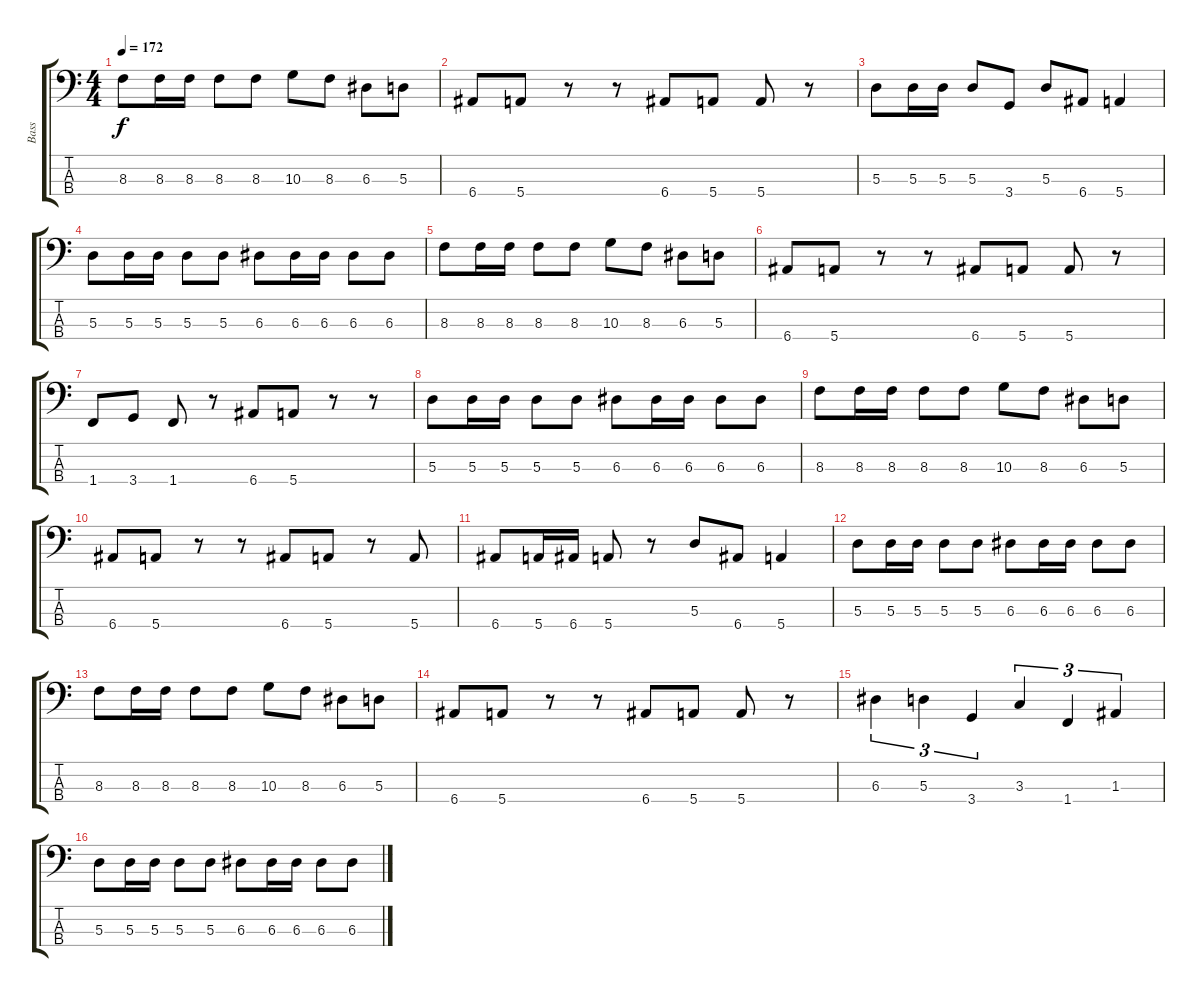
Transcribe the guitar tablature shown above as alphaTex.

\track ("Bass" "Bass") {instrument electricbasspick}
\staff {score tabs}
\tuning (G2 D2 A1 E1) {hide}
\ts (4 4)
\tempo 172
\clef f4
\ks c
8.3.8{dy f} 8.3.16 8.3.16 8.3.8 8.3.8 10.3.8 8.3.8 6.3.8 5.3.8 |
6.4.8 5.4.8 r.8 r.8 6.4.8 5.4.8 5.4.8 r.8 |
5.3.8 5.3.16 5.3.16 5.3.8 3.4.8 5.3.8 6.4.8 5.4.4 |
5.3.8 5.3.16 5.3.16 5.3.8 5.3.8 6.3.8 6.3.16 6.3.16 6.3.8 6.3.8 |
8.3.8 8.3.16 8.3.16 8.3.8 8.3.8 10.3.8 8.3.8 6.3.8 5.3.8 |
6.4.8 5.4.8 r.8 r.8 6.4.8 5.4.8 5.4.8 r.8 |
1.4.8 3.4.8 1.4.8 r.8 6.4.8 5.4.8 r.8 r.8 |
5.3.8 5.3.16 5.3.16 5.3.8 5.3.8 6.3.8 6.3.16 6.3.16 6.3.8 6.3.8 |
8.3.8 8.3.16 8.3.16 8.3.8 8.3.8 10.3.8 8.3.8 6.3.8 5.3.8 |
6.4.8 5.4.8 r.8 r.8 6.4.8 5.4.8 r.8 5.4.8 |
6.4.8 5.4.16 6.4.16 5.4.8 r.8 5.3.8 6.4.8 5.4.4 |
5.3.8 5.3.16 5.3.16 5.3.8 5.3.8 6.3.8 6.3.16 6.3.16 6.3.8 6.3.8 |
8.3.8 8.3.16 8.3.16 8.3.8 8.3.8 10.3.8 8.3.8 6.3.8 5.3.8 |
6.4.8 5.4.8 r.8 r.8 6.4.8 5.4.8 5.4.8 r.8 |
6.3.4{tu (3 2)} 5.3.4{tu (3 2)} 3.4.4{tu (3 2)} 3.3.4{tu (3 2)} 1.4.4{tu (3 2)} 1.3.4{tu (3 2)} |
5.3.8 5.3.16 5.3.16 5.3.8 5.3.8 6.3.8 6.3.16 6.3.16 6.3.8 6.3.8
